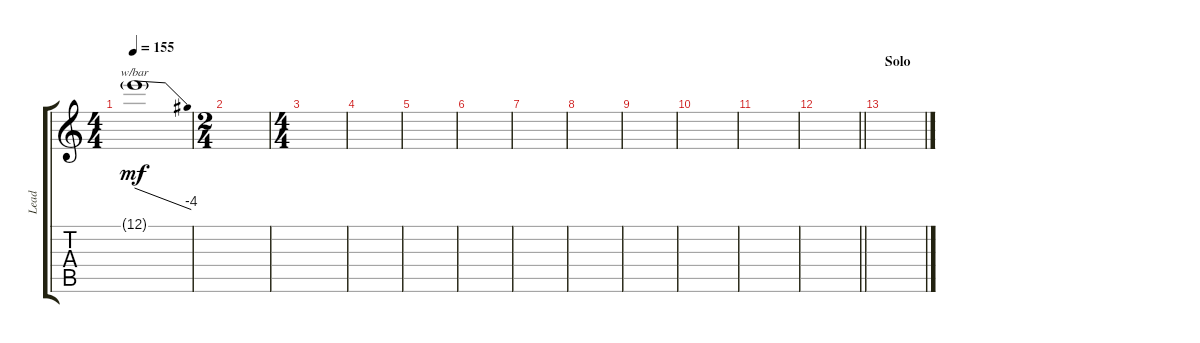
\track ("Lead" "Lead") {instrument distortionguitar}
\staff {score tabs}
\tuning (E4 B3 G3 D3 A2 E2) {hide}
\ts (4 4)
\tempo 155
\clef g2
\ks c
12.1{g}.1{tbe (dive default 0 0 60 -16) dy mf} |
\ts (2 4)
|
\ts (4 4)
|
|
|
|
|
|
|
|
|
\barLineRight lightlight
|
\section ("" "Solo")
